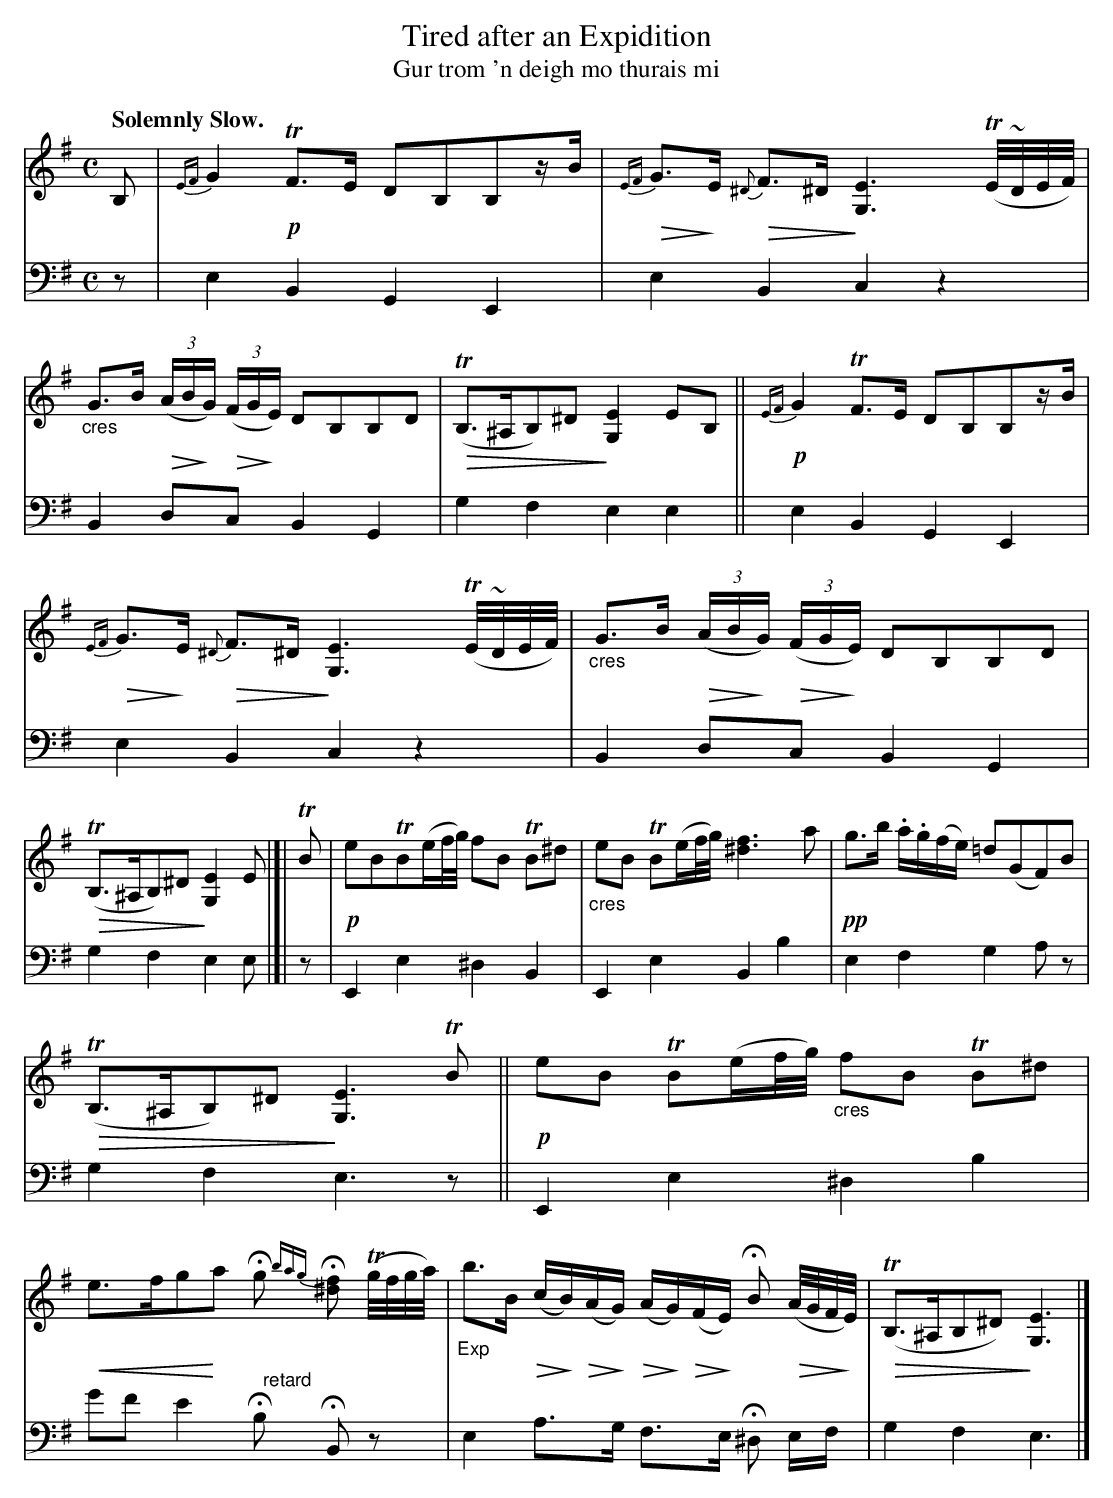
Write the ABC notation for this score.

X:1
T: Tired after an Expidition
T: Gur trom 'n deigh mo thurais mi
U: p=!crescendo(!
U: P=!crescendo)!
U: Q=!diminuendo(!
U: q=!diminuendo)!
M: C
L: 1/16
Q: "Solemnly Slow."
K: Em
V: 1 staves=2
B,2 |\
{EF}G4 !p!TF3E D2B,2B,2zB | Q{EF}G3qE Q{^D}F3^D q[E6G,6] (TE/~D/E/F/) |\
"_cres"G3B Q(3(ABqG) Q(3(FGqE) D2B,2B,2D2 | Q(TB,3^A,B,2)^D2 q[E4G,4] E2B,2 ||\
!p!{EF}G4 TF3E D2B,2B,2zB |
Q{EF}G3qE Q{^D}F3^D q[E6G,6] (TE/~D/E/F/) |\
"_cres"G3B Q(3(ABqG) Q(3(FGqE) D2B,2B,2D2 | Q(TB,3^A,B,2)^D2 q[E4G,4] E2 |]| TB2 |\
!p!e2B2TB2(ef/g/) f2B2 TB2^d2 | "_cres"e2B2 TB2(ef/g/) [f6^d6] a2 |\
!pp!g3b .a.g(fe) =d2(G2F2)B2 |
Q(TB,3^A,B,2)^D2 q[E6G,6] TB2 ||\
!p!e2B2 TB2(ef/g/) "_cres"f2B2 TB2^d2 | pe3fg2Pa2 Hg2 {bag}H[f2^d2] (Tg/f/g/a/) |\
"_Exp"b3B (QcqB)(QAqG) (QAqG)(QFqE) HB2 (QA/G/F/qE/) | Q(TB,3^A,B,2^D2) q[E6G,6] |]
V: 2 clef=bass middle=d
z2 |\
e4 B4 G4 E4 | e4 B4 c4 z4 | B4 d2c2 B4 G4 | g4 f4 e4 e4 ||
e4 B4 G4 E4 | e4 B4 c4 z4 | B4 d2c2 B4 G4 | g4 f4 e4 e2 |]| z2 |
E4e4 ^d4B4 | E4e4 B4b4 | e4f4 g4a2z2 | g4f4 e6 z2 ||
E4e4 ^d4b4 | g'2f'2 e'4 "^   retard"Hb2 HB2 z2 | e4 a3g f3e H^d2 ef | g4f4 e6 |]
